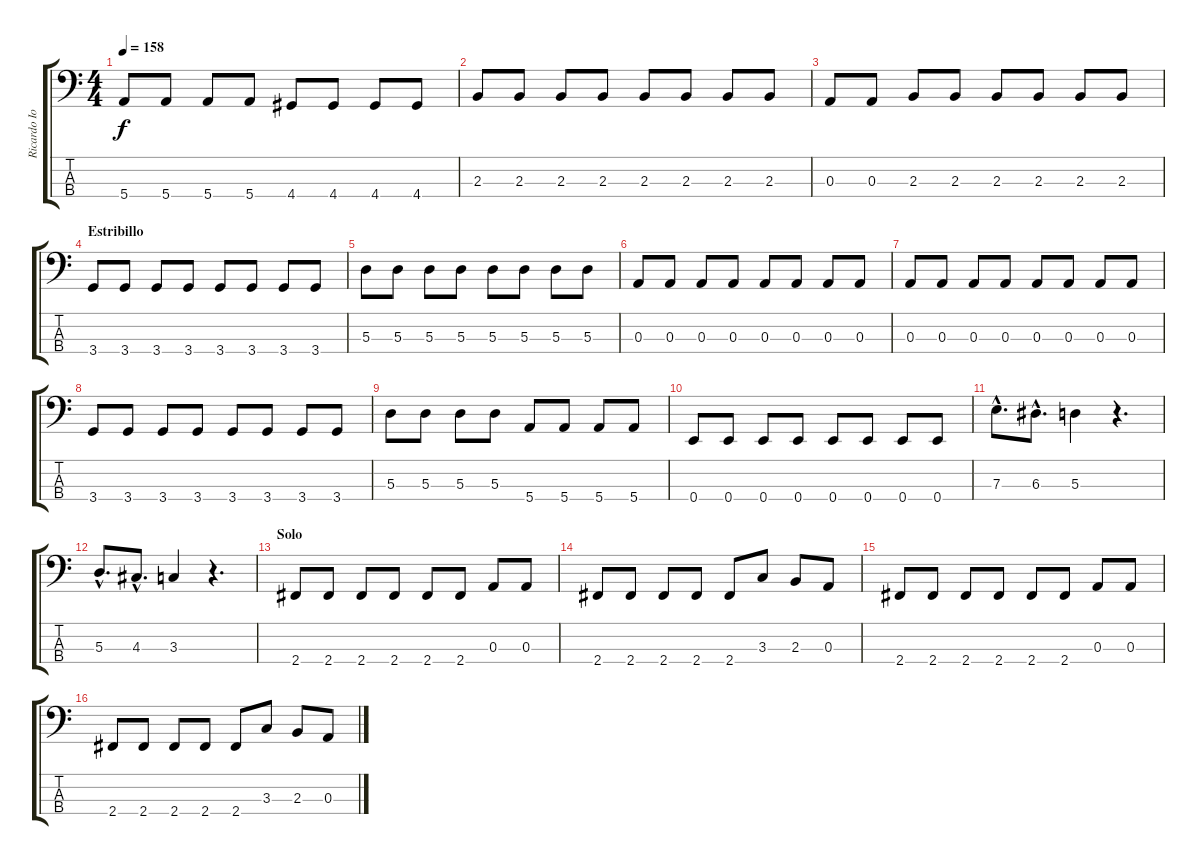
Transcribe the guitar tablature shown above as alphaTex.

\track ("Ricardo Iorio (bajo)" "Ricardo Io") {instrument electricbassfinger}
\staff {score tabs}
\tuning (G2 D2 A1 E1) {hide}
\ts (4 4)
\tempo 158
\clef f4
\ks c
5.4.8{dy f} 5.4.8 5.4.8 5.4.8 4.4.8 4.4.8 4.4.8 4.4.8 |
2.3.8 2.3.8 2.3.8 2.3.8 2.3.8 2.3.8 2.3.8 2.3.8 |
0.3.8 0.3.8 2.3.8 2.3.8 2.3.8 2.3.8 2.3.8 2.3.8 |
\section ("" "Estribillo")
3.4.8 3.4.8 3.4.8 3.4.8 3.4.8 3.4.8 3.4.8 3.4.8 |
5.3.8 5.3.8 5.3.8 5.3.8 5.3.8 5.3.8 5.3.8 5.3.8 |
0.3.8 0.3.8 0.3.8 0.3.8 0.3.8 0.3.8 0.3.8 0.3.8 |
0.3.8 0.3.8 0.3.8 0.3.8 0.3.8 0.3.8 0.3.8 0.3.8 |
3.4.8 3.4.8 3.4.8 3.4.8 3.4.8 3.4.8 3.4.8 3.4.8 |
5.3.8 5.3.8 5.3.8 5.3.8 5.4.8 5.4.8 5.4.8 5.4.8 |
0.4.8 0.4.8 0.4.8 0.4.8 0.4.8 0.4.8 0.4.8 0.4.8 |
7.3{hac}.8{d} 6.3{hac}.8{d} 5.3.4 r.4{d} |
5.3{hac}.8{d} 4.3{hac}.8{d} 3.3.4 r.4{d} |
\section ("" "Solo")
2.4.8 2.4.8 2.4.8 2.4.8 2.4.8 2.4.8 0.3.8 0.3.8 |
2.4.8 2.4.8 2.4.8 2.4.8 2.4.8 3.3.8 2.3.8 0.3.8 |
2.4.8 2.4.8 2.4.8 2.4.8 2.4.8 2.4.8 0.3.8 0.3.8 |
2.4.8 2.4.8 2.4.8 2.4.8 2.4.8 3.3.8 2.3.8 0.3.8
